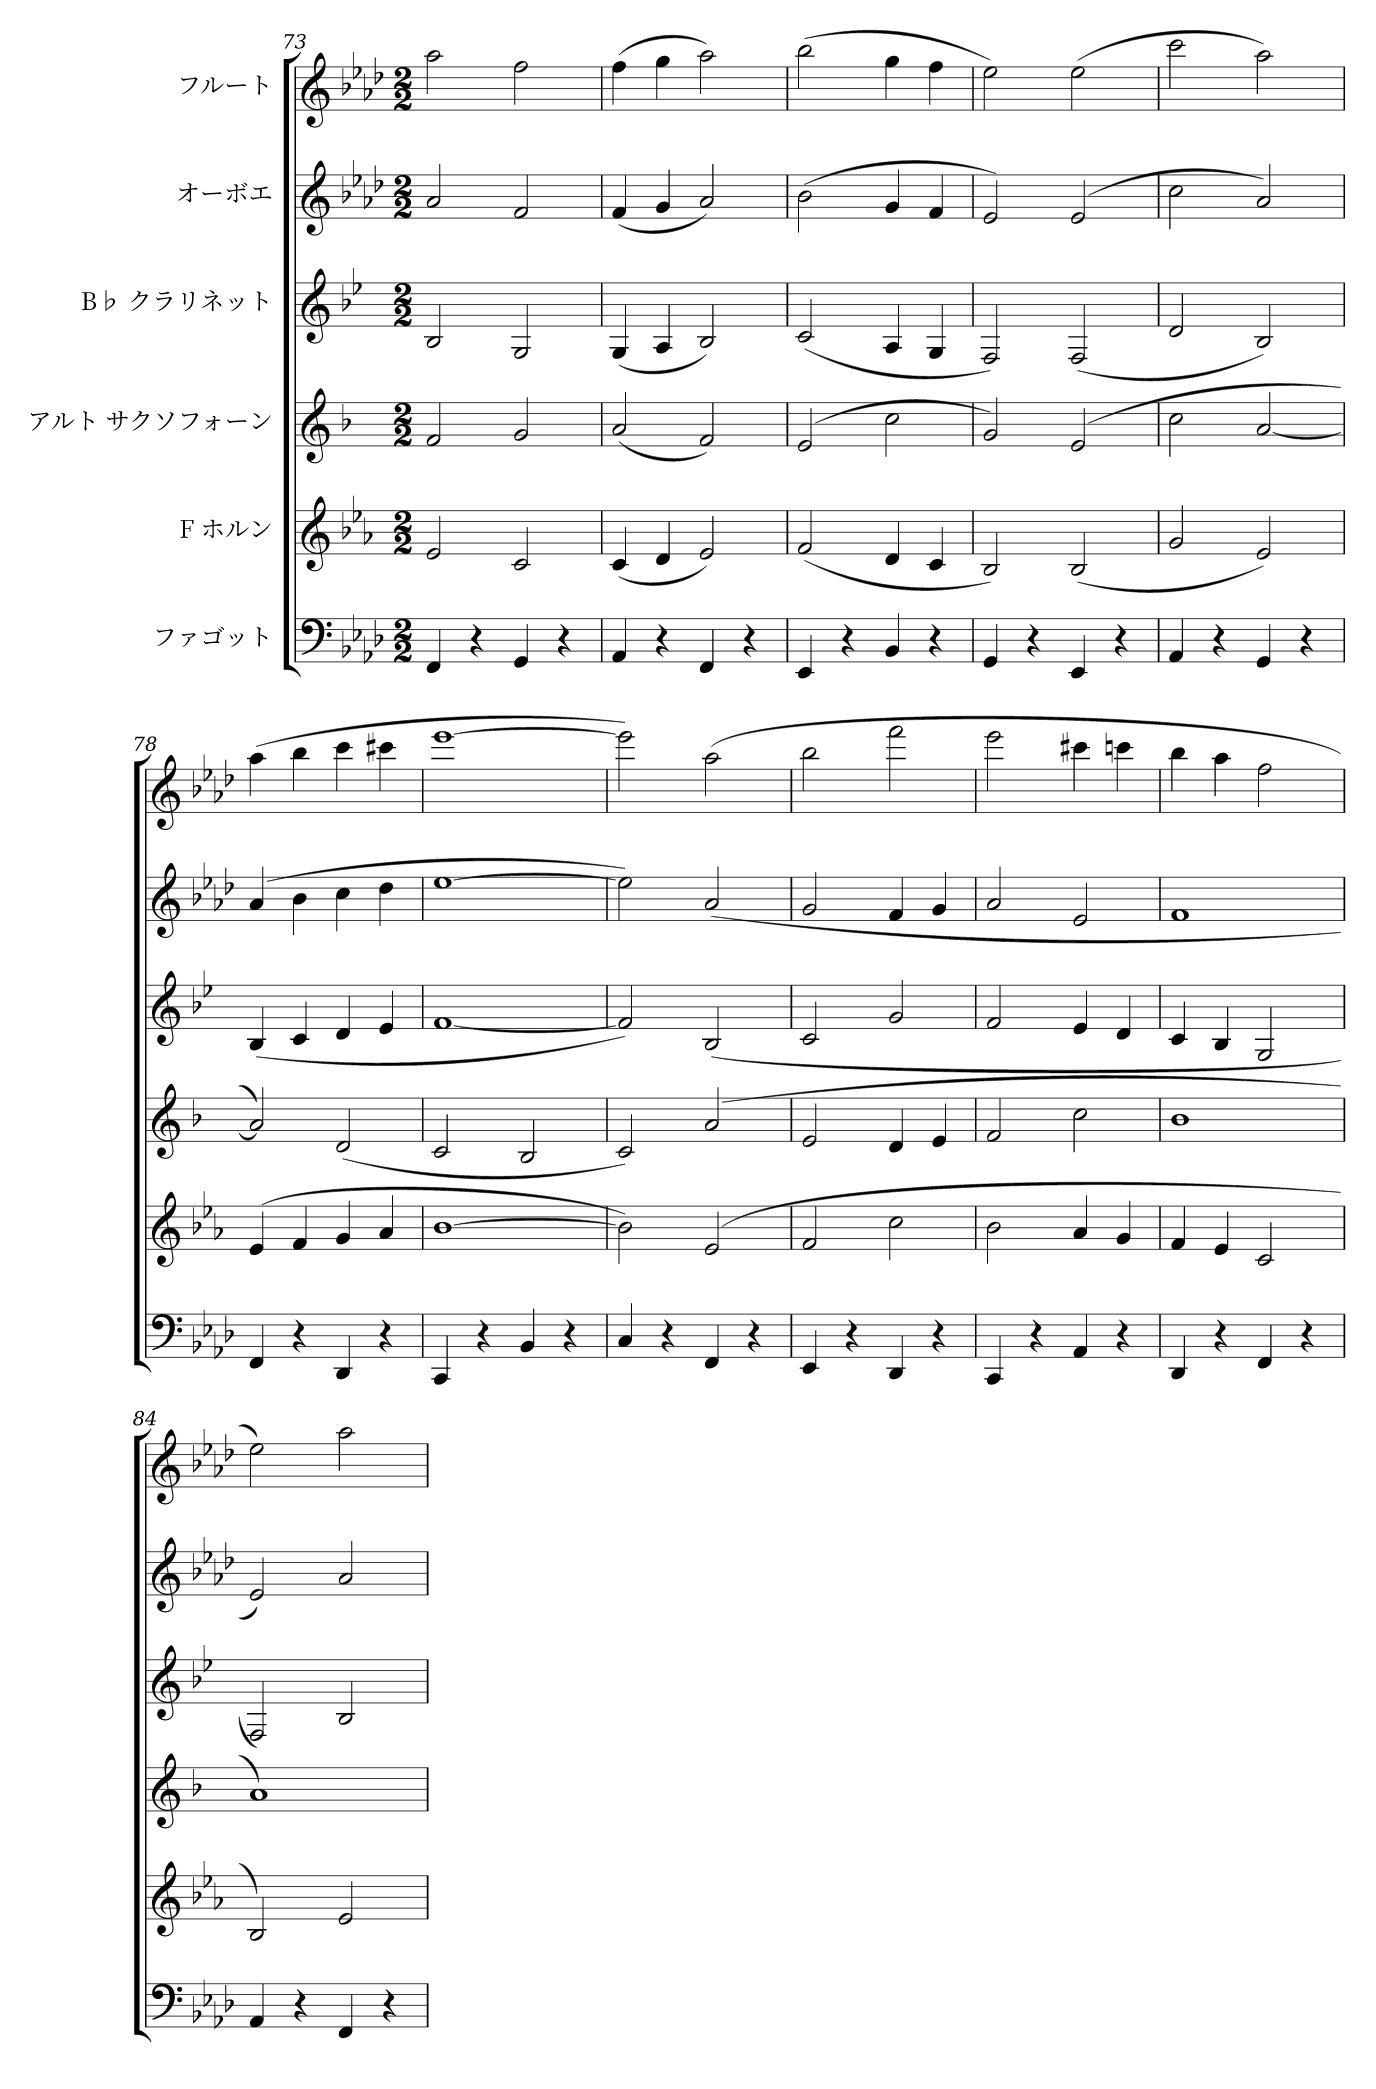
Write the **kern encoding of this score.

**kern	**kern	**kern	**kern	**kern	**kern
*part6	*part5	*part4	*part3	*part2	*part1
*staff6	*staff5	*staff4	*staff3	*staff2	*staff1
*I"ファゴット	*I"F ホルン	*I"アルト サクソフォーン	*I"B♭ クラリネット	*I"オーボエ	*I"フルート
*clefF4	*clefG2	*clefG2	*clefG2	*clefG2	*clefG2
*	*ITrd4c7	*ITrd5c9	*ITrd1c2	*	*
*k[b-e-a-d-]	*k[b-e-a-d-]	*k[b-e-a-d-]	*k[b-e-a-d-]	*k[b-e-a-d-]	*k[b-e-a-d-]
*M2/2	*M2/2	*M2/2	*M2/2	*M2/2	*M2/2
=73	=73	=73	=73	=73	=73
4FF/	2A-/	2A-/	2A-/	2a-/	2aa-\
4r	.	.	.	.	.
4GG/	2F/	2B-/	2F/	2f/	2ff\
4r	.	.	.	.	.
=74	=74	=74	=74	=74	=74
4AA-/	(<4F/	(<2c/	(<4F/	(<4f/	(>4ff\
4r	4G/	.	4G/	4g/	4gg\
4FF/	2A-/)	2A-/)	2A-/)	2a-/)	2aa-\)
4r	.	.	.	.	.
=75	=75	=75	=75	=75	=75
4EE-/	(<2B-/	(>2G/	(<2B-/	(>2b-\	(>2bb-\
4r	.	.	.	.	.
4BB-/	4G/	2e-\	4G/	4g/	4gg\
4r	4F/	.	4F/	4f/	4ff\
=76	=76	=76	=76	=76	=76
4GG/	2E-/)	2B-/)	2E-/)	2e-/)	2ee-\)
4r	.	.	.	.	.
4EE-/	(<2E-/	(>2G/	(<2E-/	(<2e-/	(>2ee-\
4r	.	.	.	.	.
=77	=77	=77	=77	=77	=77
4AA-/	2c/	2e-\	2c/	2cc\	2ccc\
4r	.	.	.	.	.
4GG/	2A-/)	[2c/	2A-/)	2a-/)	2aa-\)
4r	.	.	.	.	.
=78	=78	=78	=78	=78	=78
4FF/	(>4A-/	2c/])	(>4A-/	(>4a-/	(>4aa-\
4r	4B-/	.	4B-/	4b-\	4bb-\
4DD-/	4c/	(>2F/	4c/	4cc\	4ccc\
4r	4d-/	.	4d-/	4dd-\	4ccc#X\
=79	=79	=79	=79	=79	=79
4CC/	[1e-	2E-/	[1e-	[1ee-	[1eee-
4r	.	.	.	.	.
4BB-/	.	2D-/	.	.	.
4r	.	.	.	.	.
=80	=80	=80	=80	=80	=80
4C/	2e-\])	2E-/)	2e-/])	2ee-\])	2eee-\])
4r	.	.	.	.	.
4FF/	(>2A-/	(>2c/	(>2A-/	(>2a-/	(>2aa-\
4r	.	.	.	.	.
=81	=81	=81	=81	=81	=81
4EE-/	2B-/	2G/	2B-/	2g/	2bb-\
4r	.	.	.	.	.
4DD-/	2f\	4F/	2f/	4f/	2fff\
4r	.	4G/	.	4g/	.
=82	=82	=82	=82	=82	=82
4CC/	2e-\	2A-/	2e-/	2a-/	2eee-\
4r	.	.	.	.	.
4AA-/	4d-/	2e-\	4d-/	2e-/	4ccc#X\
4r	4c/	.	4c/	.	4cccn\
!!LO:LB:g=z
=83	=83	=83	=83	=83	=83
4DD-/	4B-/	1d-	4B-/	1f	4bb-\
4r	4A-/	.	4A-/	.	4aa-\
4FF/	2F/	.	2F/	.	2ff\
4r	.	.	.	.	.
=84	=84	=84	=84	=84	=84
4AA-/	2E-/)	1c)	2E-/)	2e-/)	2ee-\)
4r	.	.	.	.	.
4FF/	2A-/	.	2A-/	2a-/	2aa-\
4r	.	.	.	.	.
=	=	=	=	=	=
*-	*-	*-	*-	*-	*-
